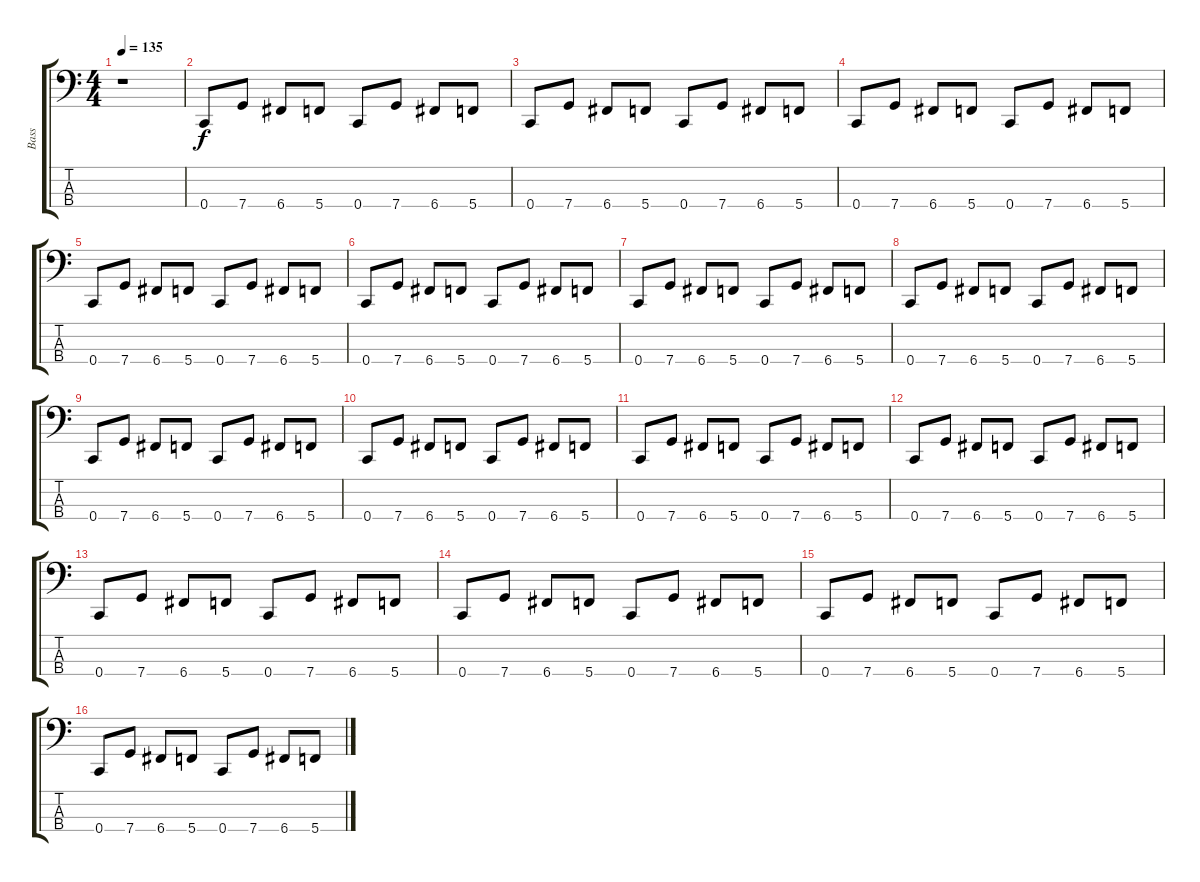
\track ("Bass" "Bass") {instrument electricbasspick}
\staff {score tabs}
\tuning (F2 C2 G1 C1) {hide}
\ts (4 4)
\tempo 135
\clef f4
\ks c
r.1{dy f instrument electricbasspick} |
0.4.8 7.4.8 6.4.8 5.4.8 0.4.8 7.4.8 6.4.8 5.4.8 |
0.4.8 7.4.8 6.4.8 5.4.8 0.4.8 7.4.8 6.4.8 5.4.8 |
0.4.8 7.4.8 6.4.8 5.4.8 0.4.8 7.4.8 6.4.8 5.4.8 |
0.4.8 7.4.8 6.4.8 5.4.8 0.4.8 7.4.8 6.4.8 5.4.8 |
0.4.8 7.4.8 6.4.8 5.4.8 0.4.8 7.4.8 6.4.8 5.4.8 |
0.4.8 7.4.8 6.4.8 5.4.8 0.4.8 7.4.8 6.4.8 5.4.8 |
0.4.8 7.4.8 6.4.8 5.4.8 0.4.8 7.4.8 6.4.8 5.4.8 |
0.4.8 7.4.8 6.4.8 5.4.8 0.4.8 7.4.8 6.4.8 5.4.8 |
0.4.8 7.4.8 6.4.8 5.4.8 0.4.8 7.4.8 6.4.8 5.4.8 |
0.4.8 7.4.8 6.4.8 5.4.8 0.4.8 7.4.8 6.4.8 5.4.8 |
0.4.8 7.4.8 6.4.8 5.4.8 0.4.8 7.4.8 6.4.8 5.4.8 |
0.4.8 7.4.8 6.4.8 5.4.8 0.4.8 7.4.8 6.4.8 5.4.8 |
0.4.8 7.4.8 6.4.8 5.4.8 0.4.8 7.4.8 6.4.8 5.4.8 |
0.4.8 7.4.8 6.4.8 5.4.8 0.4.8 7.4.8 6.4.8 5.4.8 |
0.4.8 7.4.8 6.4.8 5.4.8 0.4.8 7.4.8 6.4.8 5.4.8
